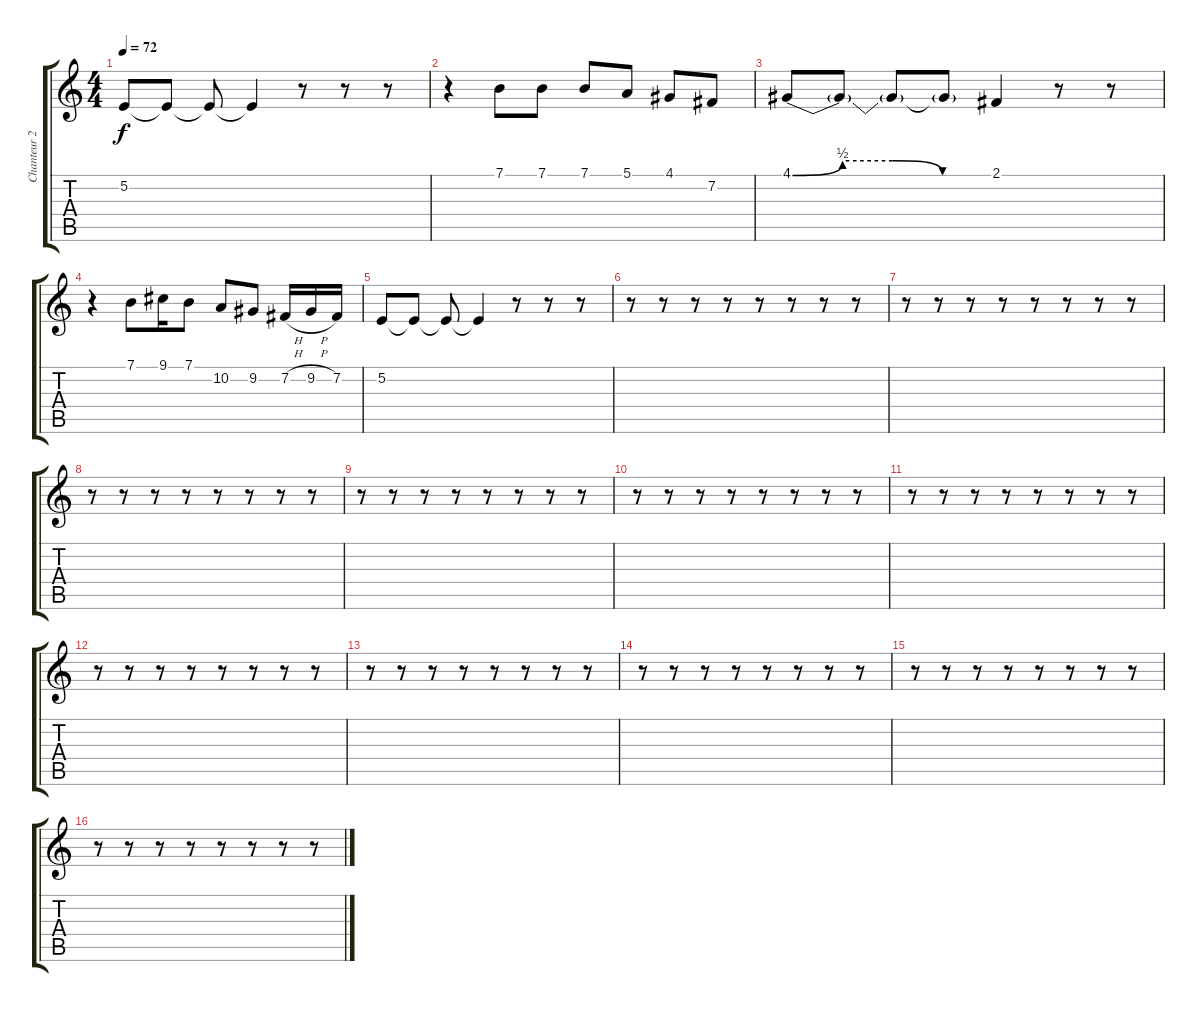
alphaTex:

\track ("Chanteur 2" "Chanteur 2") {instrument lead8bassandlead}
\staff {score tabs}
\tuning (E4 B3 G3 D3 A2 E2) {hide}
\ts (4 4)
\tempo 72
\clef g2
\ks c
5.2.8{dy f} 5.2{t}.8 5.2{t}.8 5.2{t}.4 r.8 r.8 r.8 |
r.4 7.1.8 7.1.8 7.1.8 5.1.8 4.1.8 7.2.8 |
4.1{be (custom 0 0 15 2 30 2 45 0 60 0)}.8 4.1{t}.8 4.1{t}.8 4.1{t}.8 2.1.4 r.8 r.8 |
r.4 7.1.8 9.1.16 7.1.8 10.2.8 9.2.8 7.2{h}.16 9.2{h}.16 7.2.16 |
5.2.8 5.2{t}.8 5.2{t}.8 5.2{t}.4 r.8 r.8 r.8 |
r.8 r.8 r.8 r.8 r.8 r.8 r.8 r.8 |
r.8 r.8 r.8 r.8 r.8 r.8 r.8 r.8 |
r.8 r.8 r.8 r.8 r.8 r.8 r.8 r.8 |
r.8 r.8 r.8 r.8 r.8 r.8 r.8 r.8 |
r.8 r.8 r.8 r.8 r.8 r.8 r.8 r.8 |
r.8 r.8 r.8 r.8 r.8 r.8 r.8 r.8 |
r.8 r.8 r.8 r.8 r.8 r.8 r.8 r.8 |
r.8 r.8 r.8 r.8 r.8 r.8 r.8 r.8 |
r.8 r.8 r.8 r.8 r.8 r.8 r.8 r.8 |
r.8 r.8 r.8 r.8 r.8 r.8 r.8 r.8 |
r.8 r.8 r.8 r.8 r.8 r.8 r.8 r.8
